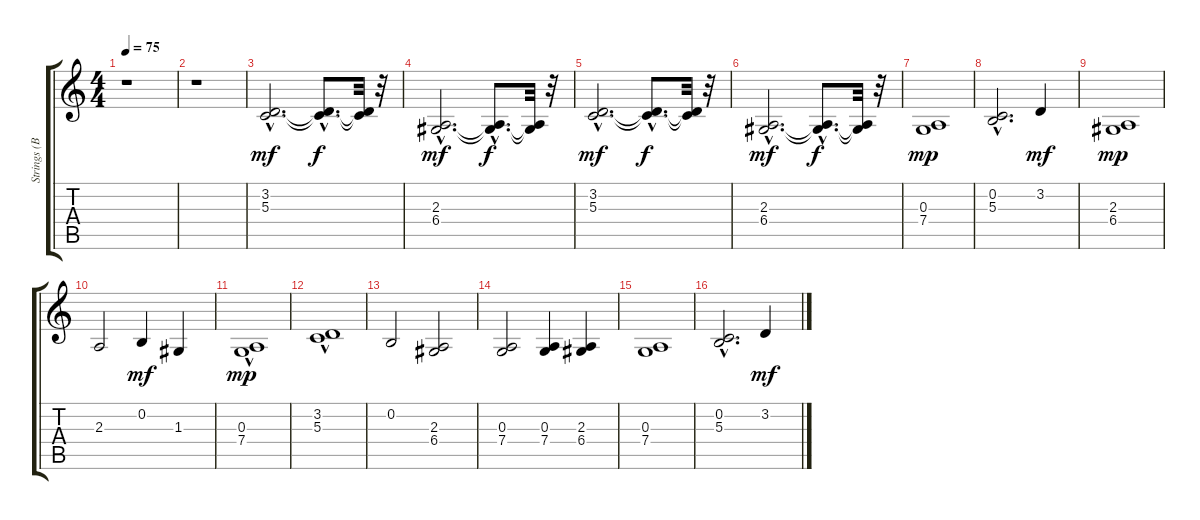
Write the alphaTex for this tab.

\track ("Strings (BB)" "Strings (B") {instrument pad2warm}
\staff {score tabs}
\tuning (E4 B3 G3 D3 A2 E2) {hide}
\ts (4 4)
\tempo 75
\clef g2
\ks c
r.1{dy mf instrument pad2warm} |
r.1 |
(3.2{hac} 5.3{hac}).2{d} (3.2{hac t} 5.3{hac t}).8{d dy f} (3.2{t} 5.3{t}).32 r.32 |
(2.3{hac} 6.4{hac}).2{d dy mf} (2.3{hac t} 6.4{hac t}).8{d dy f} (2.3{t} 6.4{t}).32 r.32 |
(3.2{hac} 5.3{hac}).2{d dy mf} (3.2{hac t} 5.3{hac t}).8{d dy f} (3.2{t} 5.3{t}).32 r.32 |
(2.3{hac} 6.4{hac}).2{d dy mf} (2.3{hac t} 6.4{hac t}).8{d dy f} (2.3{t} 6.4{t}).32 r.32 |
(0.3 7.4).1{dy mp} |
(0.2{hac} 5.3).2{d} 3.2.4{dy mf} |
(2.3 6.4).1{dy mp} |
2.3.2 0.2.4{dy mf} 1.3.4 |
(0.3 7.4{hac}).1{dy mp} |
(3.2{hac} 5.3).1 |
0.2.2 (2.3 6.4).2 |
(0.3 7.4).2 (0.3 7.4).4 (2.3 6.4).4 |
(0.3 7.4).1 |
(0.2{hac} 5.3).2{d} 3.2.4{dy mf}
